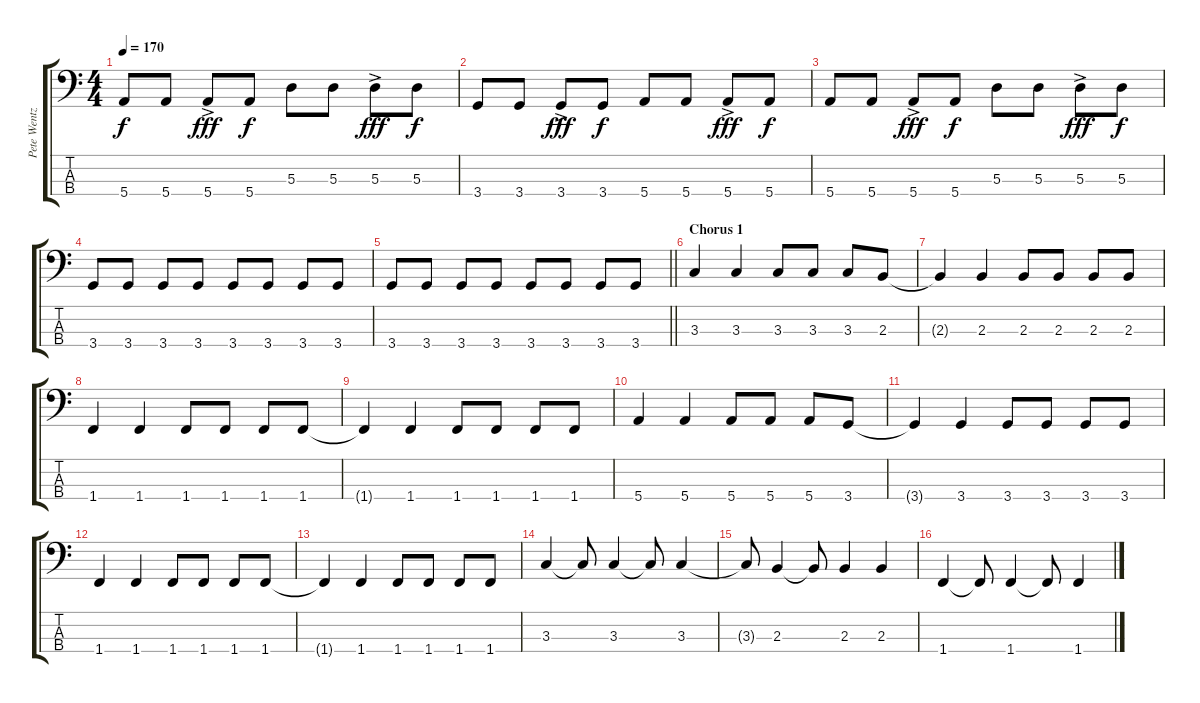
\track ("Pete Wentz (Bass)" "Pete Wentz") {instrument electricbasspick}
\staff {score tabs}
\tuning (G2 D2 A1 E1) {hide}
\ts (4 4)
\tempo 170
\clef f4
\ks c
5.4.8{dy f} 5.4.8 5.4{ac}.8{dy fff} 5.4.8{dy f} 5.3.8 5.3.8 5.3{ac}.8{dy fff} 5.3.8{dy f} |
3.4.8 3.4.8 3.4{ac}.8{dy fff} 3.4.8{dy f} 5.4.8 5.4.8 5.4{ac}.8{dy fff} 5.4.8{dy f} |
5.4.8 5.4.8 5.4{ac}.8{dy fff} 5.4.8{dy f} 5.3.8 5.3.8 5.3{ac}.8{dy fff} 5.3.8{dy f} |
3.4.8 3.4.8 3.4.8 3.4.8 3.4.8 3.4.8 3.4.8 3.4.8 |
\barLineRight lightlight
3.4.8 3.4.8 3.4.8 3.4.8 3.4.8 3.4.8 3.4.8 3.4.8 |
\section ("" "Chorus 1")
3.3.4 3.3.4 3.3.8 3.3.8 3.3.8 2.3.8 |
2.3{t}.4 2.3.4 2.3.8 2.3.8 2.3.8 2.3.8 |
1.4.4 1.4.4 1.4.8 1.4.8 1.4.8 1.4.8 |
1.4{t}.4 1.4.4 1.4.8 1.4.8 1.4.8 1.4.8 |
5.4.4 5.4.4 5.4.8 5.4.8 5.4.8 3.4.8 |
3.4{t}.4 3.4.4 3.4.8 3.4.8 3.4.8 3.4.8 |
1.4.4 1.4.4 1.4.8 1.4.8 1.4.8 1.4.8 |
1.4{t}.4 1.4.4 1.4.8 1.4.8 1.4.8 1.4.8 |
3.3.4 3.3{t}.8 3.3.4 3.3{t}.8 3.3.4 |
3.3{t}.8 2.3.4 2.3{t}.8 2.3.4 2.3.4 |
1.4.4 1.4{t}.8 1.4.4 1.4{t}.8 1.4.4
